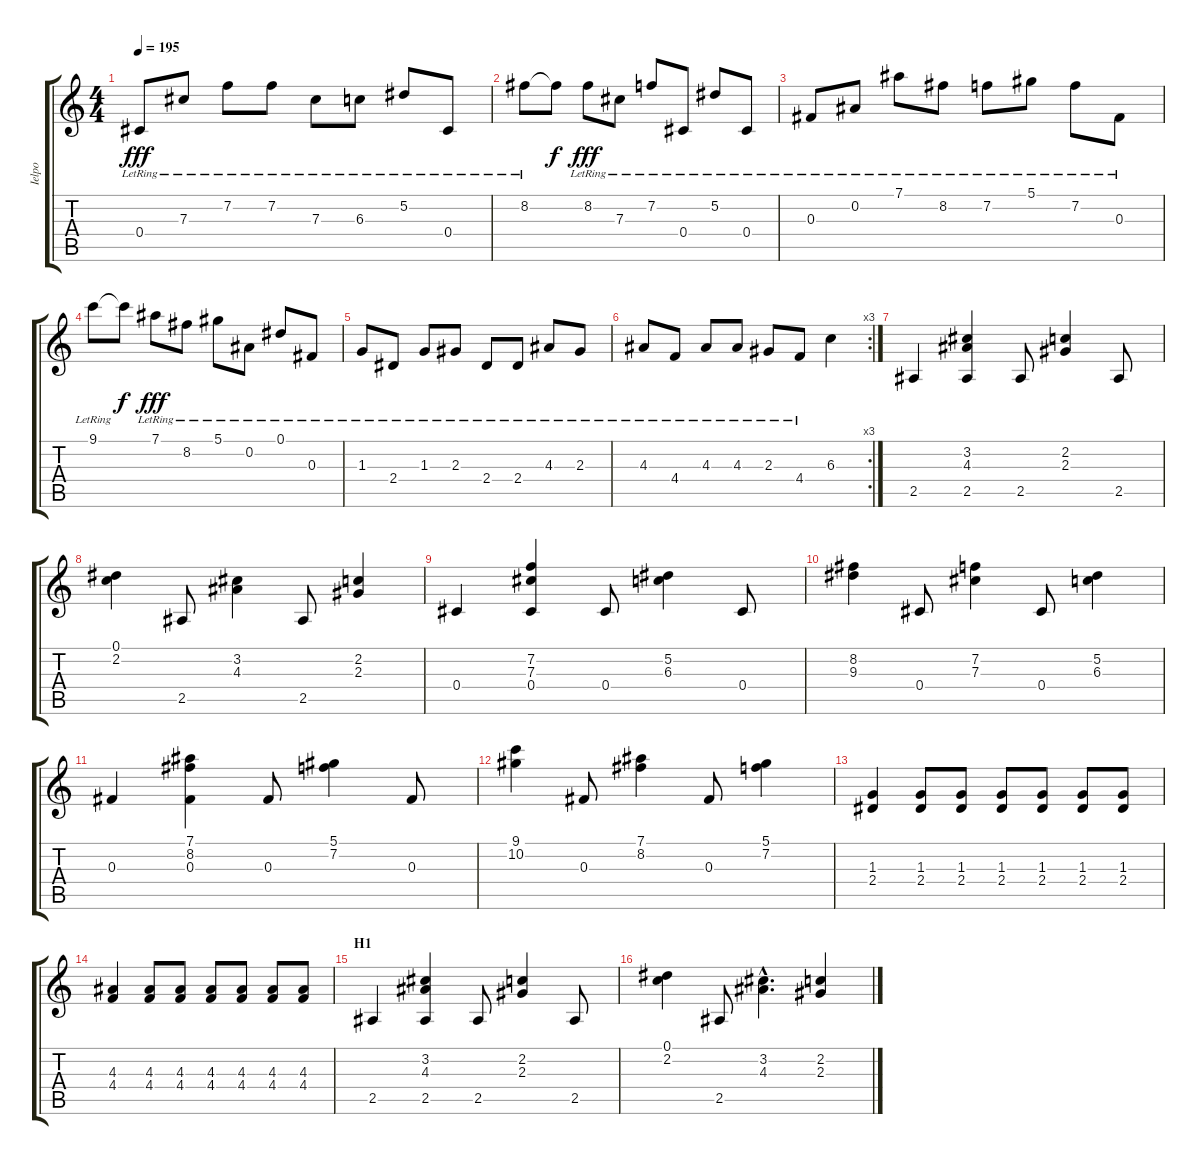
\track ("Ielpo" "Ielpo") {instrument distortionguitar}
\staff {score tabs}
\tuning (Eb4 Bb3 Gb3 Db3 Ab2 Eb2) {hide}
\ts (4 4)
\tempo 195
\clef g2
\ks c
0.4{lr}.8{dy fff} 7.3{lr}.8 7.2{lr}.8 7.2{lr}.8 7.3{lr}.8 6.3{lr}.8 5.2{lr}.8 0.4{lr}.8 |
8.2{lr}.8 8.2{t}.8{dy f} 8.2{lr}.8{dy fff} 7.3{lr}.8 7.2{lr}.8 0.4{lr}.8 5.2{lr}.8 0.4{lr}.8 |
0.3{lr}.8 0.2{lr}.8 7.1{lr}.8 8.2{lr}.8 7.2{lr}.8 5.1{lr}.8 7.2{lr}.8 0.3{lr}.8 |
9.1{lr}.8 9.1{t}.8{dy f} 7.1{lr}.8{dy fff} 8.2{lr}.8 5.1{lr}.8 0.2{lr}.8 0.1{lr}.8 0.3{lr}.8 |
1.3{lr}.8 2.4{lr}.8 1.3{lr}.8 2.3{lr}.8 2.4{lr}.8 2.4{lr}.8 4.3{lr}.8 2.3{lr}.8 |
\rc 3
4.3{lr}.8 4.4{lr}.8 4.3{lr}.8 4.3{lr}.8 2.3{lr}.8 4.4{lr}.8 6.3.4 |
2.5.4{instrument distortionguitar} (3.2 4.3 2.5).4 2.5.8 (2.2 2.3).4 2.5.8 |
(0.1 2.2).4 2.5.8 (3.2 4.3).4 2.5.8 (2.2 2.3).4 |
0.4.4 (7.2 7.3 0.4).4 0.4.8 (5.2 6.3).4 0.4.8 |
(8.2 9.3).4 0.4.8 (7.2 7.3).4 0.4.8 (5.2 6.3).4 |
0.3.4 (7.1 8.2 0.3).4 0.3.8 (5.1 7.2).4 0.3.8 |
(9.1 10.2).4 0.3.8 (7.1 8.2).4 0.3.8 (5.1 7.2).4 |
(1.3 2.4).4 (1.3 2.4).8 (1.3 2.4).8 (1.3 2.4).8 (1.3 2.4).8 (1.3 2.4).8 (1.3 2.4).8 |
(4.3 4.4).4 (4.3 4.4).8 (4.3 4.4).8 (4.3 4.4).8 (4.3 4.4).8 (4.3 4.4).8 (4.3 4.4).8 |
\section ("" "H1")
2.5.4 (3.2 4.3 2.5).4 2.5.8 (2.2 2.3).4 2.5.8 |
(0.1 2.2).4 2.5.8 (3.2{hac} 4.3{hac}).4{d} (2.2 2.3).4
